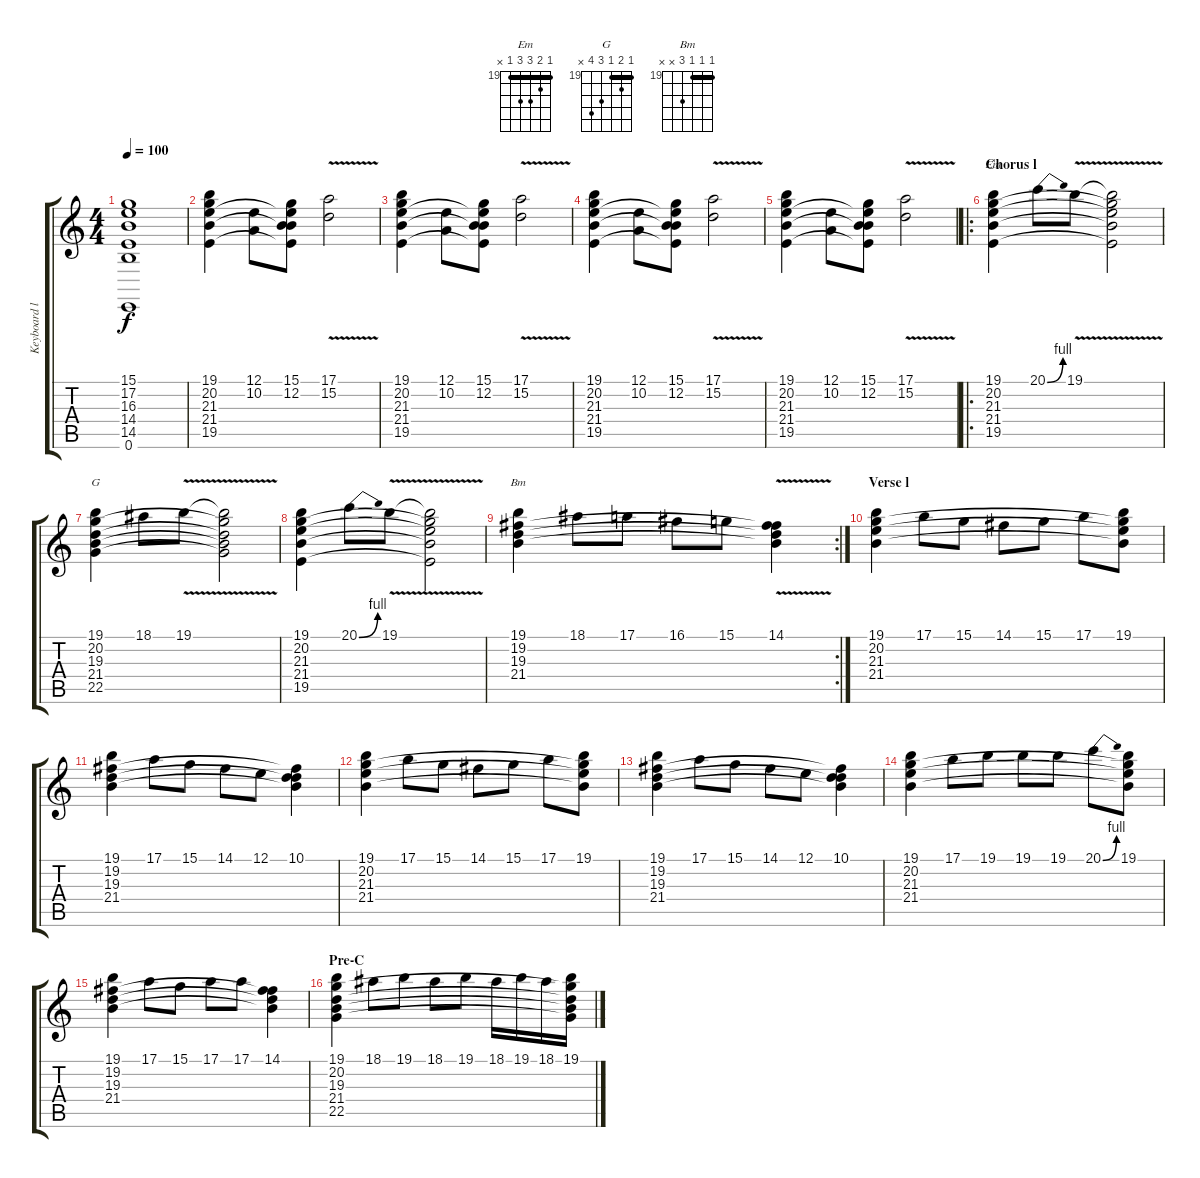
\track ("Keyboard ll" "Keyboard l") {instrument stringensemble1}
\staff {score tabs}
\tuning (E4 B3 G3 D3 A2 E2) {hide}
\chord ("Em" 19 20 21 21 19 x) {firstfret 19 barre 19}
\chord ("G" 19 20 19 21 22 x) {firstfret 19 barre 19}
\chord ("Bm" 19 19 19 21 x x) {firstfret 19 barre 19}
\ts (4 4)
\tempo 100
\clef g2
\ks c
(15.1{t} 17.2{t} 16.3{t} 14.4{t} 14.5{t} 0.6{t}).1{dy f} |
(19.1 20.2 21.3 21.4 19.5).4 (12.1 10.2).8 (15.1 12.2 21.3{t} 21.4{t} 19.5{t}).8 (17.1{v} 15.2{v}).2 |
(19.1 20.2 21.3 21.4 19.5).4 (12.1 10.2).8 (15.1 12.2 21.3{t} 21.4{t} 19.5{t}).8 (17.1{v} 15.2{v}).2 |
(19.1 20.2 21.3 21.4 19.5).4 (12.1 10.2).8 (15.1 12.2 21.3{t} 21.4{t} 19.5{t}).8 (17.1{v} 15.2{v}).2 |
(19.1 20.2 21.3 21.4 19.5).4 (12.1 10.2).8 (15.1 12.2 21.3{t} 21.4{t} 19.5{t}).8 (17.1{v} 15.2{v}).2 |
\ro
\section ("" "Chorus l")
(19.1 20.2 21.3 21.4 19.5).4{ch "Em"} 20.1{be (bend 0 0 60 4)}.8 19.1{v}.8 (19.1{t} 20.2{t} 21.3{t} 21.4{t} 19.5{t}).2 |
(19.1 20.2 19.3 21.4 22.5).4{ch "G"} 18.1.8 19.1{v}.8 (19.1{t} 20.2{t} 19.3{t} 21.4{t} 22.5{t}).2 |
(19.1 20.2 21.3 21.4 19.5).4 20.1{be (bend 0 0 60 4)}.8 19.1{v}.8 (19.1{t} 20.2{t} 21.3{t} 21.4{t} 19.5{t}).2 |
\rc 2
(19.1 19.2 19.3 21.4).4{ch "Bm"} 18.1.8 17.1.8 16.1.8 15.1.8 (14.1{v} 19.2{t} 19.3{t} 21.4{t}).4 |
\section ("" "Verse l")
(19.1 20.2 21.3 21.4).4 17.1.8 15.1.8 14.1.8 15.1.8 17.1.8 (19.1 20.2{t} 21.3{t} 21.4{t}).8 |
(19.1 19.2 19.3 21.4).4 17.1.8 15.1.8 14.1.8 12.1.8 (10.1 19.2{t} 19.3{t} 21.4{t}).4 |
(19.1 20.2 21.3 21.4).4 17.1.8 15.1.8 14.1.8 15.1.8 17.1.8 (19.1 20.2{t} 21.3{t} 21.4{t}).8 |
(19.1 19.2 19.3 21.4).4 17.1.8 15.1.8 14.1.8 12.1.8 (10.1 19.2{t} 19.3{t} 21.4{t}).4 |
(19.1 20.2 21.3 21.4).4 17.1.8 19.1.8 19.1.8 19.1.8 20.1{be (bend 0 0 60 4)}.8 (19.1 20.2{t} 21.3{t} 21.4{t}).8 |
(19.1 19.2 19.3 21.4).4 17.1.8 15.1.8 17.1.8 17.1.8 (14.1 19.2{t} 19.3{t} 21.4{t}).4 |
\section ("" "Pre-C")
(19.1 20.2 19.3 21.4 22.5).4 18.1.8 19.1.8 18.1.8 19.1.8 18.1.16 19.1.16 18.1.16 (19.1 20.2{t} 19.3{t} 21.4{t} 22.5{t}).16
